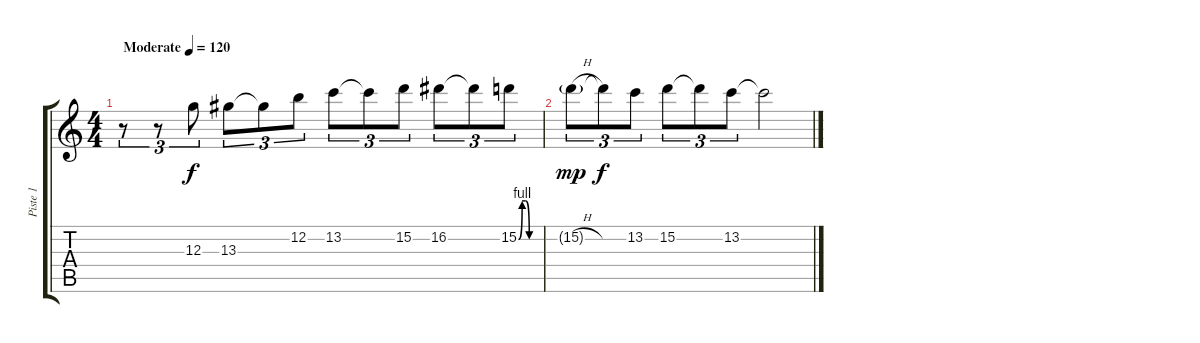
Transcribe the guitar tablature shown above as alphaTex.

\track ("Piste 1" "Piste 1") {instrument acousticguitarsteel}
\staff {score tabs}
\tuning (E4 B3 G3 D3 A2 E2) {hide}
\ts (4 4)
\tempo (120 "Moderate")
\clef g2
\ks c
r.8{tu (3 2) dy f instrument acousticguitarsteel} r.8{tu (3 2)} 12.3.8{tu (3 2)} 13.3.8{tu (3 2)} 13.3{t}.8{tu (3 2)} 12.2.8{tu (3 2)} 13.2.8{tu (3 2)} 13.2{t}.8{tu (3 2)} 15.2.8{tu (3 2)} 16.2.8{tu (3 2)} 16.2{t}.8{tu (3 2)} 15.2{be (custom 0 0 10 4 20 4 30 0 60 0)}.8{tu (3 2)} |
15.2{h g}.8{tu (3 2) dy mp} 15.2{t}.8{tu (3 2) dy f} 13.2.8{tu (3 2)} 15.2.8{tu (3 2)} 15.2{t}.8{tu (3 2)} 13.2.8{tu (3 2)} 13.2{t}.2
